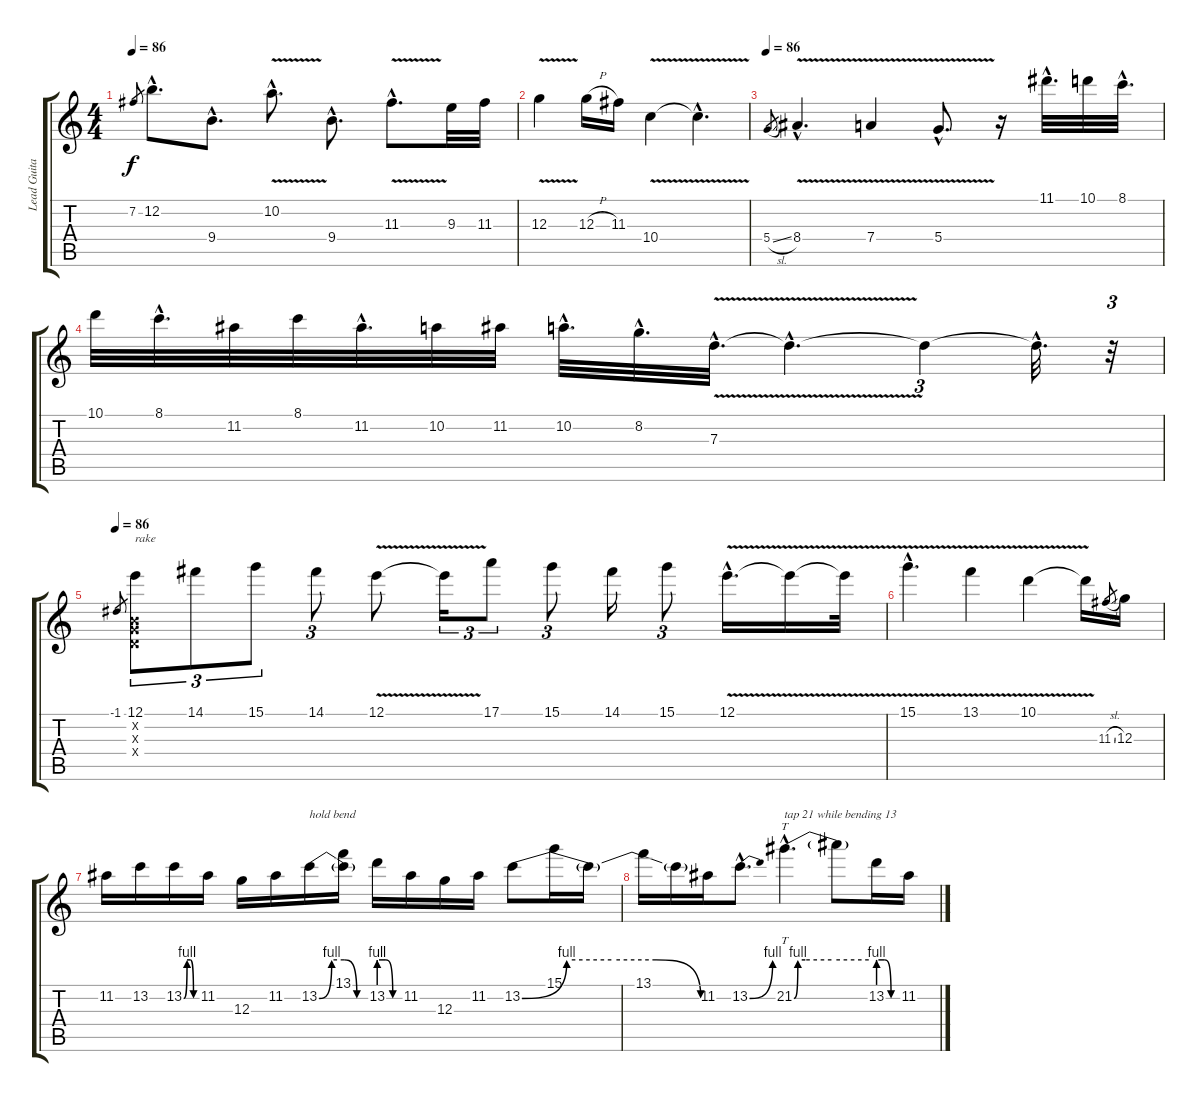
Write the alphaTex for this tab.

\track ("Lead Guitar" "Lead Guita") {instrument overdrivenguitar}
\staff {score tabs}
\tuning (E4 B3 G3 D3 A2 E2) {hide}
\ts (4 4)
\tempo 86
\clef g2
\ks c
7.2.8{gr dy f} 12.2{hac}.8{d} 9.4{hac}.8{d} 10.2{v hac}.8{d} 9.4{hac}.8{d} 11.3{v hac}.8{d} 9.3.32 11.3.32 |
12.3{v}.4 12.3{h}.16 11.3.16 10.4{v}.4 10.4{v hac t}.4{d} |
\tempo 86
5.4{sl}.8{gr} 8.4{v hac}.4{d} 7.4{v}.4 5.4{v hac}.8{d} r.16 11.1{hac}.32{d} 10.1.32 8.1{hac}.32{d} |
10.1.32 8.1{hac}.32{d} 11.2.32 8.1.32 11.2{hac}.32{d} 10.2.32 11.2.32 10.2{hac}.32{d} 8.2{hac}.32{d} 7.3{v hac}.32{d} 7.3{hac t}.4{d} 7.3{t}.4{tu (3 2)} 7.3{hac t}.32{d} r.32{tu (3 2)} |
\tempo 86
-1.1.8{gr} (12.1 0.2{x} 0.3{x} 0.4{x}).8{tu (3 2) txt "rake"} 14.1.8{tu (3 2)} 15.1.8{tu (3 2)} 14.1.8{tu (3 2)} 12.1{v}.8 12.1{t}.16{tu (3 2)} 17.1.8{tu (3 2)} 15.1.8{tu (3 2)} 14.1.16 15.1.8{tu (3 2)} 12.1{v hac}.16{d} 12.1{v t}.16 12.1{t}.32 |
15.1{v hac}.4{d} 13.1{v}.4 10.1{v}.4 10.1{t}.16 11.3{sl}.8{gr} 12.3.16 |
11.2.16 13.2.16 13.2{be (custom 0 0 15 4 30 4 45 0 60 0)}.16 11.2.16 12.3.16 11.2.16 13.2{be (custom 0 0 15 4 30 4 45 0 60 0)}.16{txt "hold bend"} (13.1 13.2{t}).16 13.2{be (custom 0 4 20 4 40 0 60 0)}.16 11.2.16 12.3.16 11.2.16 13.2{be (custom 0 0 15 4 30 4 45 4 60 0)}.8 15.1.16 13.2{t}.16 |
13.1.16 13.2{t}.16 11.2.16 13.2{be (bend 0 0 60 4) hac}.8{d} 21.2{be (custom 0 0 3 4 9 4 30 4 60 4) hac}.4{tt d txt "tap 21 while bending 13"} 21.2{t}.8 13.2{be (custom 0 4 20 4 40 0 60 0)}.16 11.2.16
